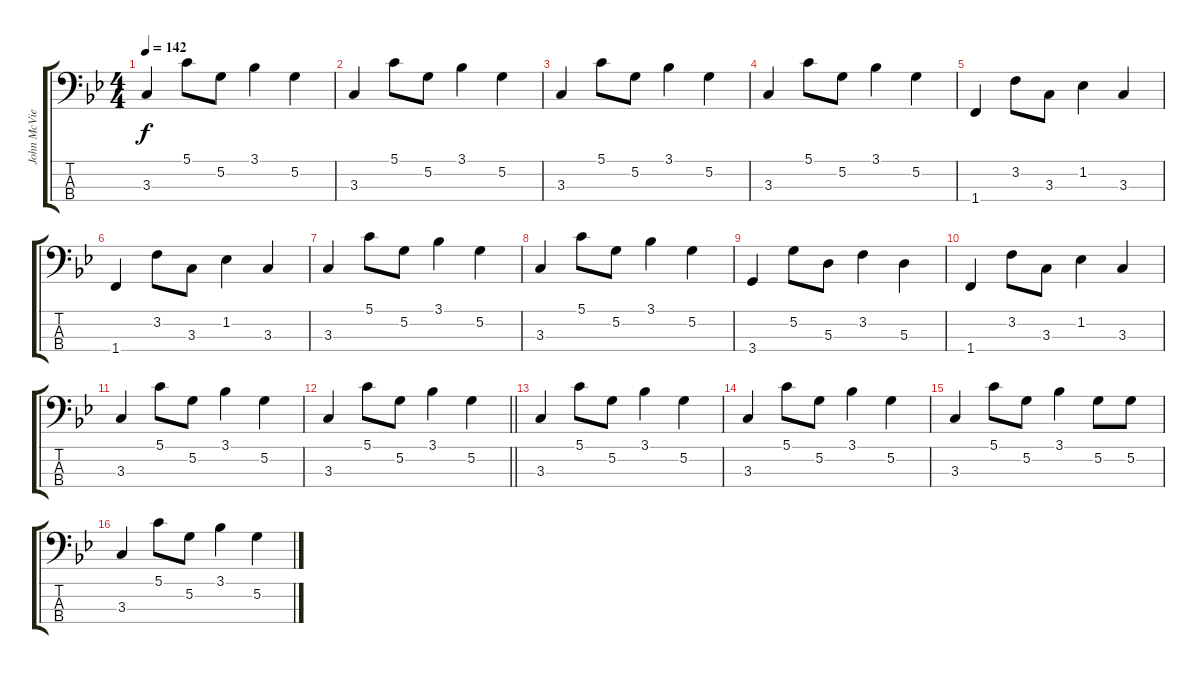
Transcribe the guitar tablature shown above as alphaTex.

\track ("John McVie - Bass" "John McVie") {instrument electricbassfinger}
\staff {score tabs}
\tuning (G2 D2 A1 E1) {hide}
\ts (4 4)
\tempo 142
\clef f4
\ks bb
3.3.4{dy f instrument electricbassfinger} 5.1.8 5.2.8 3.1.4 5.2.4 |
3.3.4 5.1.8 5.2.8 3.1.4 5.2.4 |
3.3.4 5.1.8 5.2.8 3.1.4 5.2.4 |
3.3.4 5.1.8 5.2.8 3.1.4 5.2.4 |
1.4.4 3.2.8 3.3.8 1.2.4 3.3.4 |
1.4.4 3.2.8 3.3.8 1.2.4 3.3.4 |
3.3.4 5.1.8 5.2.8 3.1.4 5.2.4 |
3.3.4 5.1.8 5.2.8 3.1.4 5.2.4 |
3.4.4 5.2.8 5.3.8 3.2.4 5.3.4 |
1.4.4 3.2.8 3.3.8 1.2.4 3.3.4 |
3.3.4 5.1.8 5.2.8 3.1.4 5.2.4 |
\barLineRight lightlight
3.3.4 5.1.8 5.2.8 3.1.4 5.2.4 |
3.3.4 5.1.8 5.2.8 3.1.4 5.2.4 |
3.3.4 5.1.8 5.2.8 3.1.4 5.2.4 |
3.3.4 5.1.8 5.2.8 3.1.4 5.2.8 5.2.8 |
3.3.4 5.1.8 5.2.8 3.1.4 5.2.4
